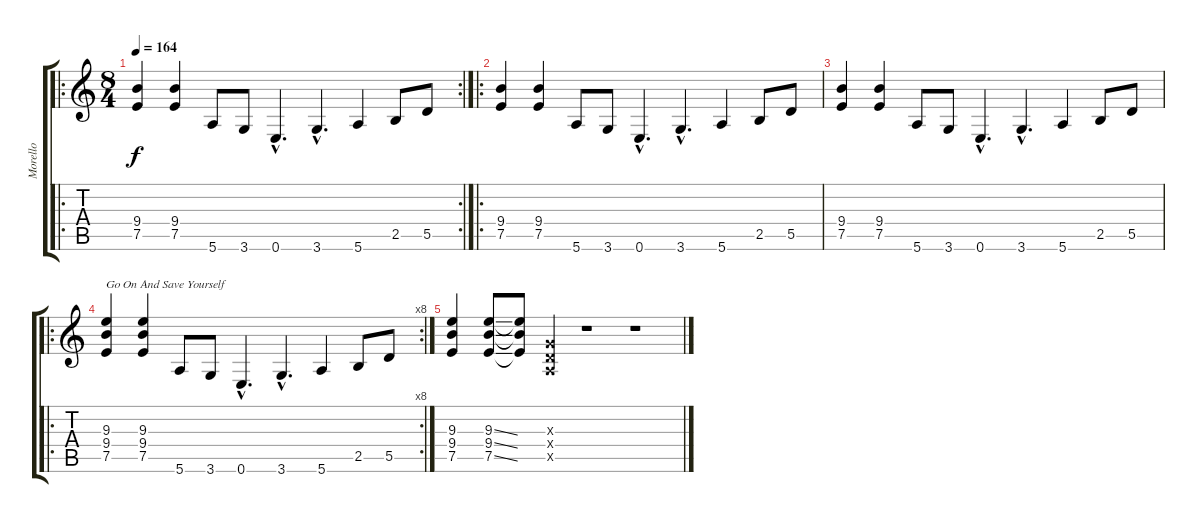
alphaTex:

\track ("Morello" "Morello") {instrument overdrivenguitar}
\staff {score tabs}
\tuning (E4 B3 G3 D3 A2 E2) {hide}
\ro
\rc 2
\ts (8 4)
\tempo 164
\clef g2
\ks c
(9.4 7.5).4{dy f volume 10 instrument distortionguitar} (9.4 7.5).4 5.6.8 3.6.8 0.6{hac}.4{d} 3.6{hac}.4{d} 5.6.4 2.5.8 5.5.8 |
\ro
(9.4 7.5).4 (9.4 7.5).4 5.6.8 3.6.8 0.6{hac}.4{d} 3.6{hac}.4{d} 5.6.4 2.5.8 5.5.8 |
(9.4 7.5).4 (9.4 7.5).4 5.6.8 3.6.8 0.6{hac}.4{d} 3.6{hac}.4{d} 5.6.4 2.5.8 5.5.8 |
\ro
\rc 8
(9.3 9.4 7.5).4{txt "Go On And Save Yourself" volume 13 instrument overdrivenguitar} (9.3 9.4 7.5).4 5.6.8 3.6.8 0.6{hac}.4{d} 3.6{hac}.4{d} 5.6.4 2.5.8 5.5.8 |
(9.3 9.4 7.5).4 (9.3{ss} 9.4{ss} 7.5{ss}).8 (9.3{t} 9.4{t} 7.5{t}).8 (0.3{x} 0.4{x} 0.5{x}).4 r.1 r.1
